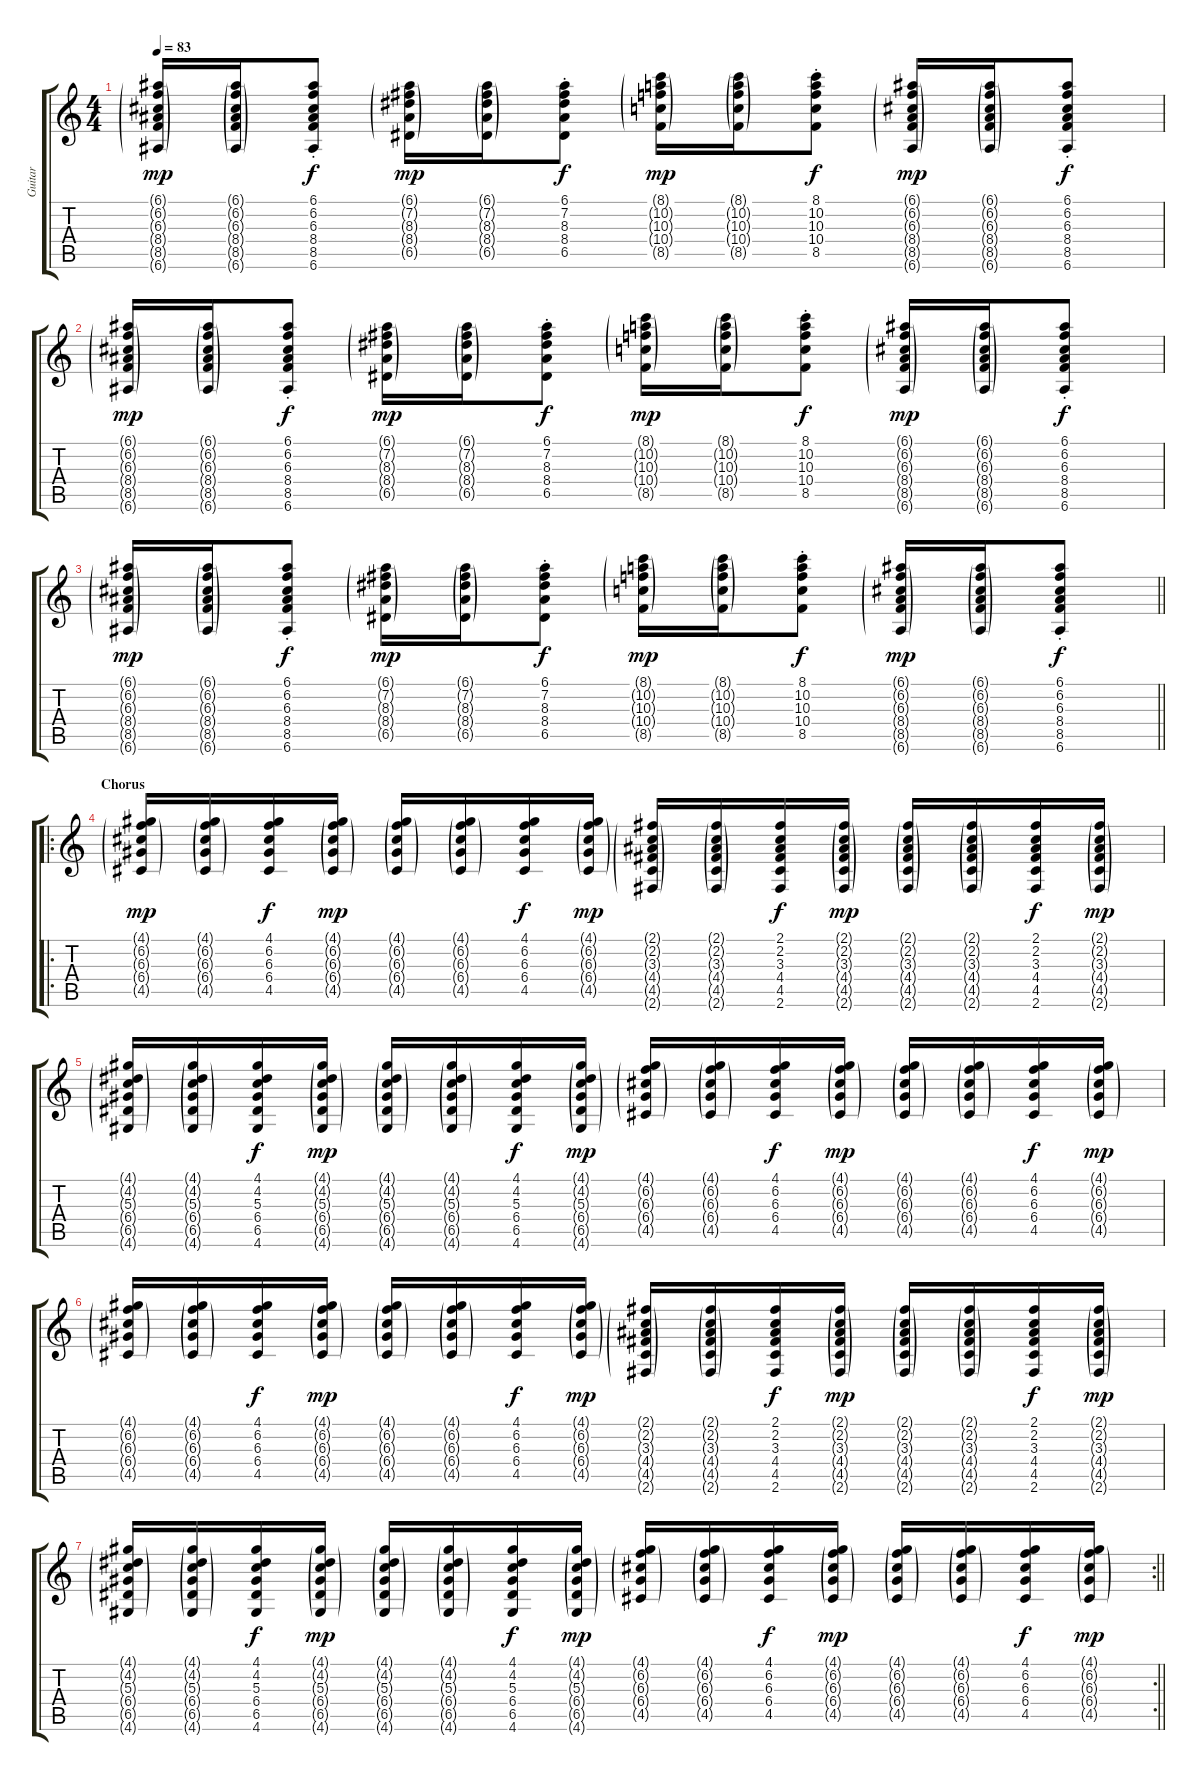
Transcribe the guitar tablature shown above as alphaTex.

\track ("Guitar" "Guitar") {instrument acousticguitarsteel}
\staff {score tabs}
\tuning (E4 B3 G3 D3 A2 E2) {hide}
\ts (4 4)
\tempo 83
\clef g2
\ks c
(6.1{g} 6.2{g} 6.3{g} 8.4{g} 8.5{g} 6.6{g}).16{dy mp} (6.1{g} 6.2{g} 6.3{g} 8.4{g} 8.5{g} 6.6{g}).16 (6.1{st} 6.2{st} 6.3{st} 8.4{st} 8.5{st} 6.6{st}).8{dy f} (6.1{g} 7.2{g} 8.3{g} 8.4{g} 6.5{g}).16{dy mp} (6.1{g} 7.2{g} 8.3{g} 8.4{g} 6.5{g}).16 (6.1{st} 7.2{st} 8.3{st} 8.4{st} 6.5{st}).8{dy f} (8.1{g} 10.2{g} 10.3{g} 10.4{g} 8.5{g}).16{dy mp} (8.1{g} 10.2{g} 10.3{g} 10.4{g} 8.5{g}).16 (8.1{st} 10.2{st} 10.3{st} 10.4{st} 8.5{st}).8{dy f} (6.1{g} 6.2{g} 6.3{g} 8.4{g} 8.5{g} 6.6{g}).16{dy mp} (6.1{g} 6.2{g} 6.3{g} 8.4{g} 8.5{g} 6.6{g}).16 (6.1{st} 6.2{st} 6.3{st} 8.4{st} 8.5{st} 6.6{st}).8{dy f} |
(6.1{g} 6.2{g} 6.3{g} 8.4{g} 8.5{g} 6.6{g}).16{dy mp} (6.1{g} 6.2{g} 6.3{g} 8.4{g} 8.5{g} 6.6{g}).16 (6.1{st} 6.2{st} 6.3{st} 8.4{st} 8.5{st} 6.6{st}).8{dy f} (6.1{g} 7.2{g} 8.3{g} 8.4{g} 6.5{g}).16{dy mp} (6.1{g} 7.2{g} 8.3{g} 8.4{g} 6.5{g}).16 (6.1{st} 7.2{st} 8.3{st} 8.4{st} 6.5{st}).8{dy f} (8.1{g} 10.2{g} 10.3{g} 10.4{g} 8.5{g}).16{dy mp} (8.1{g} 10.2{g} 10.3{g} 10.4{g} 8.5{g}).16 (8.1{st} 10.2{st} 10.3{st} 10.4{st} 8.5{st}).8{dy f} (6.1{g} 6.2{g} 6.3{g} 8.4{g} 8.5{g} 6.6{g}).16{dy mp} (6.1{g} 6.2{g} 6.3{g} 8.4{g} 8.5{g} 6.6{g}).16 (6.1{st} 6.2{st} 6.3{st} 8.4{st} 8.5{st} 6.6{st}).8{dy f} |
\barLineRight lightlight
(6.1{g} 6.2{g} 6.3{g} 8.4{g} 8.5{g} 6.6{g}).16{dy mp} (6.1{g} 6.2{g} 6.3{g} 8.4{g} 8.5{g} 6.6{g}).16 (6.1{st} 6.2{st} 6.3{st} 8.4{st} 8.5{st} 6.6{st}).8{dy f} (6.1{g} 7.2{g} 8.3{g} 8.4{g} 6.5{g}).16{dy mp} (6.1{g} 7.2{g} 8.3{g} 8.4{g} 6.5{g}).16 (6.1{st} 7.2{st} 8.3{st} 8.4{st} 6.5{st}).8{dy f} (8.1{g} 10.2{g} 10.3{g} 10.4{g} 8.5{g}).16{dy mp} (8.1{g} 10.2{g} 10.3{g} 10.4{g} 8.5{g}).16 (8.1{st} 10.2{st} 10.3{st} 10.4{st} 8.5{st}).8{dy f} (6.1{g} 6.2{g} 6.3{g} 8.4{g} 8.5{g} 6.6{g}).16{dy mp} (6.1{g} 6.2{g} 6.3{g} 8.4{g} 8.5{g} 6.6{g}).16 (6.1{st} 6.2{st} 6.3{st} 8.4{st} 8.5{st} 6.6{st}).8{dy f} |
\ro
\section ("" "Chorus")
(4.1{g} 6.2{g} 6.3{g} 6.4{g} 4.5{g}).16{dy mp} (4.1{g} 6.2{g} 6.3{g} 6.4{g} 4.5{g}).16 (4.1 6.2 6.3 6.4 4.5).16{dy f} (4.1{g} 6.2{g} 6.3{g} 6.4{g} 4.5{g}).16{dy mp} (4.1{g} 6.2{g} 6.3{g} 6.4{g} 4.5{g}).16 (4.1{g} 6.2{g} 6.3{g} 6.4{g} 4.5{g}).16 (4.1 6.2 6.3 6.4 4.5).16{dy f} (4.1{g} 6.2{g} 6.3{g} 6.4{g} 4.5{g}).16{dy mp} (2.1{g} 2.2{g} 3.3{g} 4.4{g} 4.5{g} 2.6{g}).16 (2.1{g} 2.2{g} 3.3{g} 4.4{g} 4.5{g} 2.6{g}).16 (2.1 2.2 3.3 4.4 4.5 2.6).16{dy f} (2.1{g} 2.2{g} 3.3{g} 4.4{g} 4.5{g} 2.6{g}).16{dy mp} (2.1{g} 2.2{g} 3.3{g} 4.4{g} 4.5{g} 2.6{g}).16 (2.1{g} 2.2{g} 3.3{g} 4.4{g} 4.5{g} 2.6{g}).16 (2.1 2.2 3.3 4.4 4.5 2.6).16{dy f} (2.1{g} 2.2{g} 3.3{g} 4.4{g} 4.5{g} 2.6{g}).16{dy mp} |
(4.1{g} 4.2{g} 5.3{g} 6.4{g} 6.5{g} 4.6{g}).16 (4.1{g} 4.2{g} 5.3{g} 6.4{g} 6.5{g} 4.6{g}).16 (4.1 4.2 5.3 6.4 6.5 4.6).16{dy f} (4.1{g} 4.2{g} 5.3{g} 6.4{g} 6.5{g} 4.6{g}).16{dy mp} (4.1{g} 4.2{g} 5.3{g} 6.4{g} 6.5{g} 4.6{g}).16 (4.1{g} 4.2{g} 5.3{g} 6.4{g} 6.5{g} 4.6{g}).16 (4.1 4.2 5.3 6.4 6.5 4.6).16{dy f} (4.1{g} 4.2{g} 5.3{g} 6.4{g} 6.5{g} 4.6{g}).16{dy mp} (4.1{g} 6.2{g} 6.3{g} 6.4{g} 4.5{g}).16 (4.1{g} 6.2{g} 6.3{g} 6.4{g} 4.5{g}).16 (4.1 6.2 6.3 6.4 4.5).16{dy f} (4.1{g} 6.2{g} 6.3{g} 6.4{g} 4.5{g}).16{dy mp} (4.1{g} 6.2{g} 6.3{g} 6.4{g} 4.5{g}).16 (4.1{g} 6.2{g} 6.3{g} 6.4{g} 4.5{g}).16 (4.1 6.2 6.3 6.4 4.5).16{dy f} (4.1{g} 6.2{g} 6.3{g} 6.4{g} 4.5{g}).16{dy mp} |
(4.1{g} 6.2{g} 6.3{g} 6.4{g} 4.5{g}).16 (4.1{g} 6.2{g} 6.3{g} 6.4{g} 4.5{g}).16 (4.1 6.2 6.3 6.4 4.5).16{dy f} (4.1{g} 6.2{g} 6.3{g} 6.4{g} 4.5{g}).16{dy mp} (4.1{g} 6.2{g} 6.3{g} 6.4{g} 4.5{g}).16 (4.1{g} 6.2{g} 6.3{g} 6.4{g} 4.5{g}).16 (4.1 6.2 6.3 6.4 4.5).16{dy f} (4.1{g} 6.2{g} 6.3{g} 6.4{g} 4.5{g}).16{dy mp} (2.1{g} 2.2{g} 3.3{g} 4.4{g} 4.5{g} 2.6{g}).16 (2.1{g} 2.2{g} 3.3{g} 4.4{g} 4.5{g} 2.6{g}).16 (2.1 2.2 3.3 4.4 4.5 2.6).16{dy f} (2.1{g} 2.2{g} 3.3{g} 4.4{g} 4.5{g} 2.6{g}).16{dy mp} (2.1{g} 2.2{g} 3.3{g} 4.4{g} 4.5{g} 2.6{g}).16 (2.1{g} 2.2{g} 3.3{g} 4.4{g} 4.5{g} 2.6{g}).16 (2.1 2.2 3.3 4.4 4.5 2.6).16{dy f} (2.1{g} 2.2{g} 3.3{g} 4.4{g} 4.5{g} 2.6{g}).16{dy mp} |
\rc 2
\barLineRight lightlight
(4.1{g} 4.2{g} 5.3{g} 6.4{g} 6.5{g} 4.6{g}).16 (4.1{g} 4.2{g} 5.3{g} 6.4{g} 6.5{g} 4.6{g}).16 (4.1 4.2 5.3 6.4 6.5 4.6).16{dy f} (4.1{g} 4.2{g} 5.3{g} 6.4{g} 6.5{g} 4.6{g}).16{dy mp} (4.1{g} 4.2{g} 5.3{g} 6.4{g} 6.5{g} 4.6{g}).16 (4.1{g} 4.2{g} 5.3{g} 6.4{g} 6.5{g} 4.6{g}).16 (4.1 4.2 5.3 6.4 6.5 4.6).16{dy f} (4.1{g} 4.2{g} 5.3{g} 6.4{g} 6.5{g} 4.6{g}).16{dy mp} (4.1{g} 6.2{g} 6.3{g} 6.4{g} 4.5{g}).16 (4.1{g} 6.2{g} 6.3{g} 6.4{g} 4.5{g}).16 (4.1 6.2 6.3 6.4 4.5).16{dy f} (4.1{g} 6.2{g} 6.3{g} 6.4{g} 4.5{g}).16{dy mp} (4.1{g} 6.2{g} 6.3{g} 6.4{g} 4.5{g}).16 (4.1{g} 6.2{g} 6.3{g} 6.4{g} 4.5{g}).16 (4.1 6.2 6.3 6.4 4.5).16{dy f} (4.1{g} 6.2{g} 6.3{g} 6.4{g} 4.5{g}).16{dy mp}
